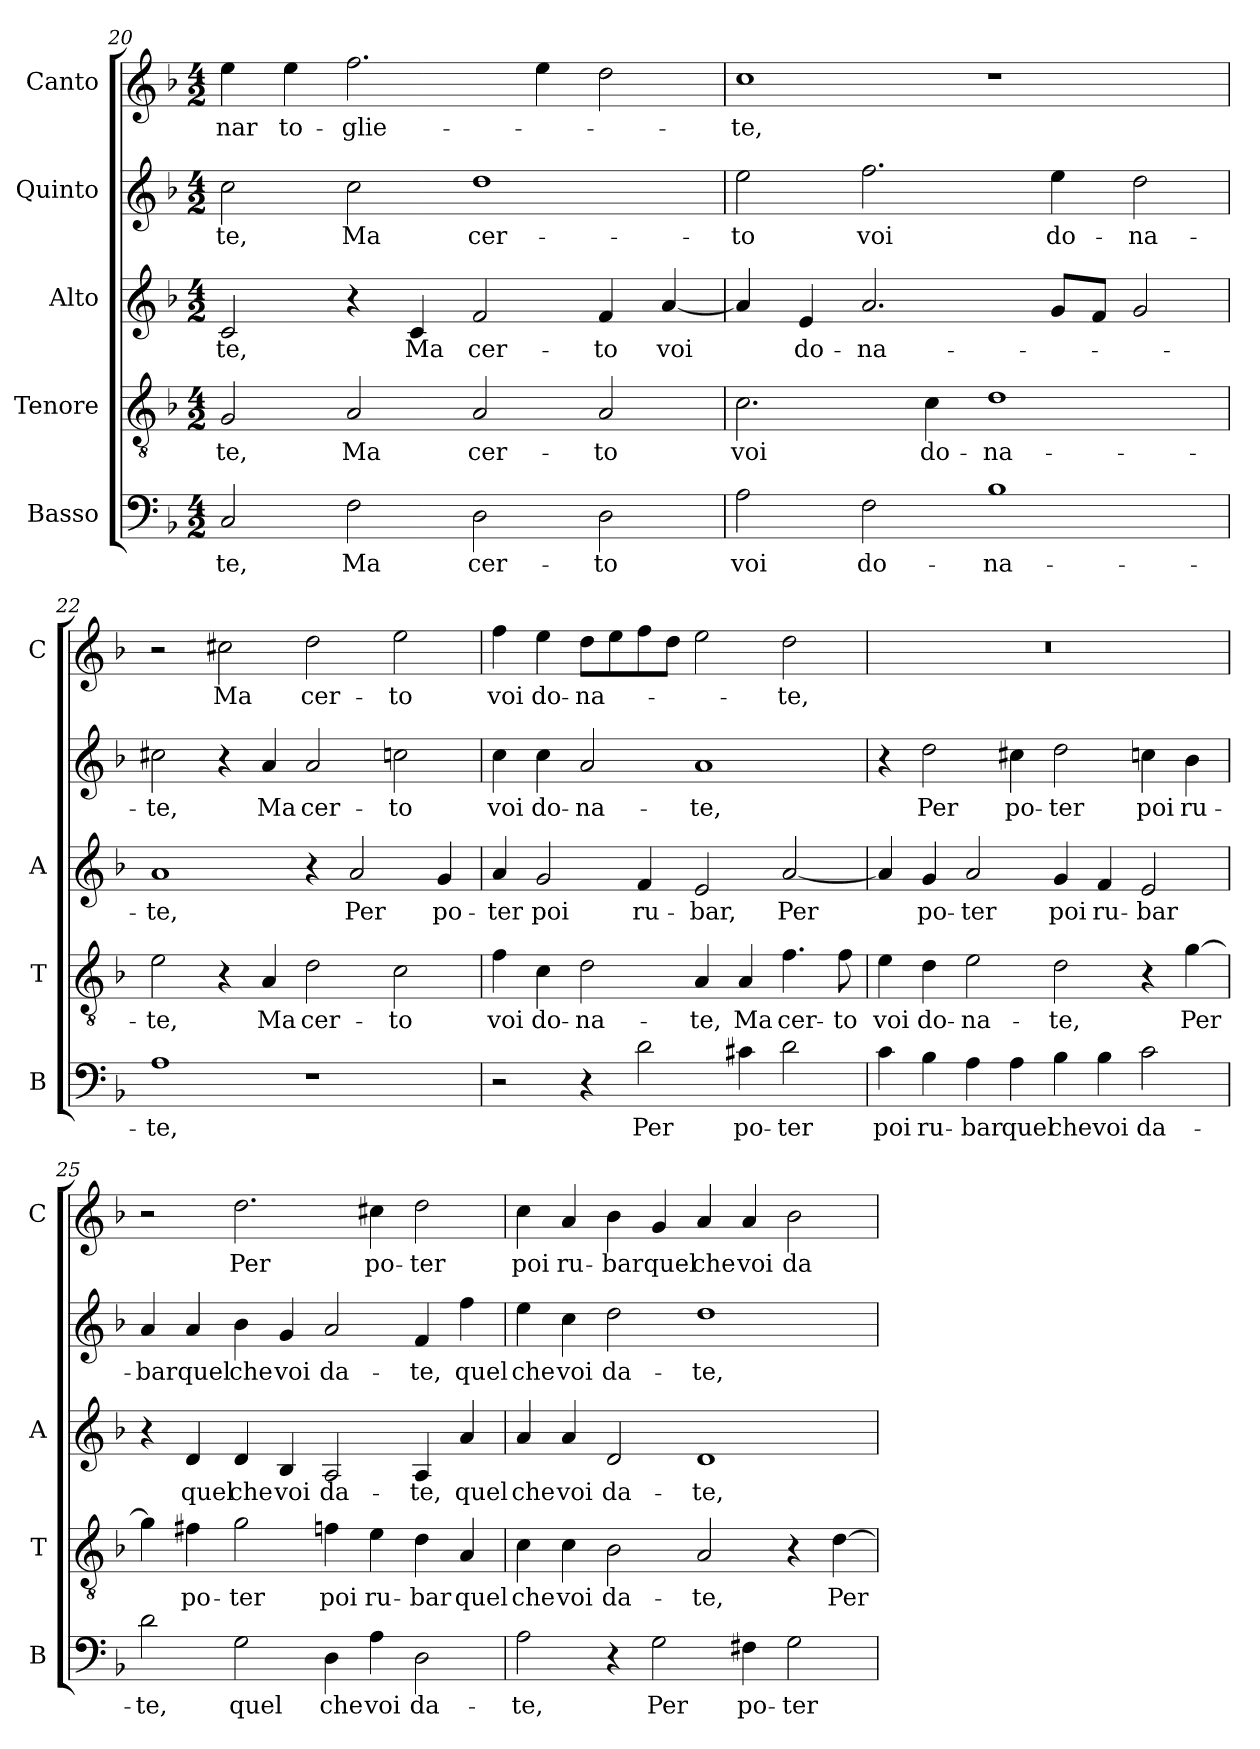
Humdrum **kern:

**kern	**text	**kern	**text	**kern	**text	**kern	**text	**kern	**text
*part5	*part5	*part4	*part4	*part3	*part3	*part2	*part2	*part1	*part1
*staff5	*staff5	*staff4	*staff4	*staff3	*staff3	*staff2	*staff2	*staff1	*staff1
*I"Basso	*	*I"Tenore	*	*I"Alto	*	*I"Quinto	*	*I"Canto	*
*I'B	*	*I'T	*	*I'A	*	*	*	*I'C	*
!!LO:PB:g=z
*clefF4	*	*clefGv2	*	*clefG2	*	*clefG2	*	*clefG2	*
*k[b-]	*	*k[b-]	*	*k[b-]	*	*k[b-]	*	*k[b-]	*
*F:	*	*F:	*	*F:	*	*F:	*	*F:	*
*M4/2	*	*M4/2	*	*M4/2	*	*M4/2	*	*M4/2	*
=20	=20	=20	=20	=20	=20	=20	=20	=20	=20
!	!LO:LY:b	!	!LO:LY:b	!	!LO:LY:b	!	!LO:LY:b	!	!LO:LY:b
2C/	-te,	2G/	-te,	2c/	-te,	2cc\	-te,	4ee\	-nar
!	!	!	!	!	!	!	!	!	!LO:LY:b
.	.	.	.	.	.	.	.	4ee\	to-
!	!LO:LY:b	!	!LO:LY:b	!	!	!	!LO:LY:b	!	!LO:LY:b
2F\	Ma	2A/	Ma	4r	.	2cc\	Ma	2.ff\	-glie-
!	!	!	!	!	!LO:LY:b	!	!	!	!
.	.	.	.	4c/	Ma	.	.	.	.
!	!LO:LY:b	!	!LO:LY:b	!	!LO:LY:b	!	!LO:LY:b	!	!
2D\	cer-	2A/	cer-	2f/	cer-	1dd	cer-	.	.
.	.	.	.	.	.	.	.	4ee\	.
!	!LO:LY:b	!	!LO:LY:b	!	!LO:LY:b	!	!	!	!
2D\	-to	2A/	-to	4f/	-to	.	.	2dd\	.
!	!	!	!	!	!LO:LY:b	!	!	!	!
.	.	.	.	[4a/	voi	.	.	.	.
=21	=21	=21	=21	=21	=21	=21	=21	=21	=21
!	!LO:LY:b	!	!LO:LY:b	!	!	!	!LO:LY:b	!	!LO:LY:b
2A\	voi	2.c\	voi	4a/]	.	2ee\	-to	1cc	-te,
!	!	!	!	!	!LO:LY:b	!	!	!	!
.	.	.	.	4e/	do-	.	.	.	.
!	!LO:LY:b	!	!	!	!LO:LY:b	!	!LO:LY:b	!	!
2F\	do-	.	.	2.a/	-na-	2.ff\	voi	.	.
!	!	!	!LO:LY:b	!	!	!	!	!	!
.	.	4c\	do-	.	.	.	.	.	.
!	!LO:LY:b	!	!LO:LY:b	!	!	!	!	!	!
1B-	-na-	1d	-na-	.	.	.	.	1r	.
!	!	!	!	!	!	!	!LO:LY:b	!	!
.	.	.	.	8g/L	.	4ee\	do-	.	.
.	.	.	.	8f/J	.	.	.	.	.
!	!	!	!	!	!	!	!LO:LY:b	!	!
.	.	.	.	2g/	.	2dd\	-na-	.	.
=22	=22	=22	=22	=22	=22	=22	=22	=22	=22
!	!LO:LY:b	!	!LO:LY:b	!	!LO:LY:b	!	!LO:LY:b	!	!
1A	-te,	2e\	-te,	1a	-te,	2cc#X\	-te,	2r	.
!	!	!	!	!	!	!	!	!	!LO:LY:b
.	.	4r	.	.	.	4r	.	2cc#X\	Ma
!	!	!	!LO:LY:b	!	!	!	!LO:LY:b	!	!
.	.	4A/	Ma	.	.	4a/	Ma	.	.
!	!	!	!LO:LY:b	!	!	!	!LO:LY:b	!	!LO:LY:b
1r	.	2d\	cer-	4r	.	2a/	cer-	2dd\	cer-
!	!	!	!	!	!LO:LY:b	!	!	!	!
.	.	.	.	2a/	Per	.	.	.	.
!	!	!	!LO:LY:b	!	!	!	!LO:LY:b	!	!LO:LY:b
.	.	2c\	-to	.	.	2ccn\	-to	2ee\	-to
!	!	!	!	!	!LO:LY:b	!	!	!	!
.	.	.	.	4g/	po-	.	.	.	.
=23	=23	=23	=23	=23	=23	=23	=23	=23	=23
!	!	!	!LO:LY:b	!	!LO:LY:b	!	!LO:LY:b	!	!LO:LY:b
2r	.	4f\	voi	4a/	-ter	4cc\	voi	4ff\	voi
!	!	!	!LO:LY:b	!	!LO:LY:b	!	!LO:LY:b	!	!LO:LY:b
.	.	4c\	do-	2g/	poi	4cc\	do-	4ee\	do-
!	!	!	!LO:LY:b	!	!	!	!LO:LY:b	!	!LO:LY:b
4r	.	2d\	-na-	.	.	2a/	-na-	8dd\L	-na-
.	.	.	.	.	.	.	.	8ee\	.
!	!LO:LY:b	!	!	!	!LO:LY:b	!	!	!	!
2d\	Per	.	.	4f/	ru-	.	.	8ff\	.
.	.	.	.	.	.	.	.	8dd\J	.
!	!	!	!LO:LY:b	!	!LO:LY:b	!	!LO:LY:b	!	!
.	.	4A/	-te,	2e/	-bar,	1a	-te,	2ee\	.
!	!LO:LY:b	!	!LO:LY:b	!	!	!	!	!	!
4c#X\	po-	4A/	Ma	.	.	.	.	.	.
!	!LO:LY:b	!	!LO:LY:b	!	!LO:LY:b	!	!	!	!LO:LY:b
2d\	-ter	4.f\	cer-	[2a/	Per	.	.	2dd\	-te,
!	!	!	!LO:LY:b	!	!	!	!	!	!
.	.	8f\	-to	.	.	.	.	.	.
!!LO:LB:g=z
=24	=24	=24	=24	=24	=24	=24	=24	=24	=24
!	!LO:LY:b	!	!LO:LY:b	!	!	!	!	!	!
4c\	poi	4e\	voi	4a/]	.	4r	.	0r	.
!	!LO:LY:b	!	!LO:LY:b	!	!LO:LY:b	!	!LO:LY:b	!	!
4B-\	ru-	4d\	do-	4g/	po-	2dd\	Per	.	.
!	!LO:LY:b	!	!LO:LY:b	!	!LO:LY:b	!	!	!	!
4A\	-bar	2e\	-na-	2a/	-ter	.	.	.	.
!	!LO:LY:b	!	!	!	!	!	!LO:LY:b	!	!
4A\	quel	.	.	.	.	4cc#X\	po-	.	.
!	!LO:LY:b	!	!LO:LY:b	!	!LO:LY:b	!	!LO:LY:b	!	!
4B-\	che	2d\	-te,	4g/	poi	2dd\	-ter	.	.
!	!LO:LY:b	!	!	!	!LO:LY:b	!	!	!	!
4B-\	voi	.	.	4f/	ru-	.	.	.	.
!	!LO:LY:b	!	!	!	!LO:LY:b	!	!LO:LY:b	!	!
2c\	da-	4r	.	2e/	-bar	4ccn\	poi	.	.
!	!	!	!LO:LY:b	!	!	!	!LO:LY:b	!	!
.	.	[4g\	Per	.	.	4b-\	ru-	.	.
=25	=25	=25	=25	=25	=25	=25	=25	=25	=25
!	!LO:LY:b	!	!	!	!	!	!LO:LY:b	!	!
2d\	-te,	4g\]	.	4r	.	4a/	-bar	2r	.
!	!	!	!LO:LY:b	!	!LO:LY:b	!	!LO:LY:b	!	!
.	.	4f#X\	po-	4d/	quel	4a/	quel	.	.
!	!LO:LY:b	!	!LO:LY:b	!	!LO:LY:b	!	!LO:LY:b	!	!LO:LY:b
2G\	quel	2g\	-ter	4d/	che	4b-\	che	2.dd\	Per
!	!	!	!	!	!LO:LY:b	!	!LO:LY:b	!	!
.	.	.	.	4B-/	voi	4g/	voi	.	.
!	!LO:LY:b	!	!LO:LY:b	!	!LO:LY:b	!	!LO:LY:b	!	!
4D\	che	4fn\	poi	2A/	da-	2a/	da-	.	.
!	!LO:LY:b	!	!LO:LY:b	!	!	!	!	!	!LO:LY:b
4A\	voi	4e\	ru-	.	.	.	.	4cc#X\	po-
!	!LO:LY:b	!	!LO:LY:b	!	!LO:LY:b	!	!LO:LY:b	!	!LO:LY:b
2D\	da-	4d\	-bar	4A/	-te,	4f/	-te,	2dd\	-ter
!	!	!	!LO:LY:b	!	!LO:LY:b	!	!LO:LY:b	!	!
.	.	4A/	quel	4a/	quel	4ff\	quel	.	.
=26	=26	=26	=26	=26	=26	=26	=26	=26	=26
!	!LO:LY:b	!	!LO:LY:b	!	!LO:LY:b	!	!LO:LY:b	!	!LO:LY:b
2A\	-te,	4c\	che	4a/	che	4ee\	che	4cc\	poi
!	!	!	!LO:LY:b	!	!LO:LY:b	!	!LO:LY:b	!	!LO:LY:b
.	.	4c\	voi	4a/	voi	4cc\	voi	4a/	ru-
!	!	!	!LO:LY:b	!	!LO:LY:b	!	!LO:LY:b	!	!LO:LY:b
4r	.	2B-\	da-	2d/	da-	2dd\	da-	4b-\	-bar
!	!LO:LY:b	!	!	!	!	!	!	!	!LO:LY:b
2G\	Per	.	.	.	.	.	.	4g/	quel
!	!	!	!LO:LY:b	!	!LO:LY:b	!	!LO:LY:b	!	!LO:LY:b
.	.	2A/	-te,	1d	-te,	1dd	-te,	4a/	che
!	!LO:LY:b	!	!	!	!	!	!	!	!LO:LY:b
4F#X\	po-	.	.	.	.	.	.	4a/	voi
!	!LO:LY:b	!	!	!	!	!	!	!	!LO:LY:b
2G\	-ter	4r	.	.	.	.	.	2b-\	da-
!	!	!	!LO:LY:b	!	!	!	!	!	!
.	.	[4d\	Per	.	.	.	.	.	.
=	=	=	=	=	=	=	=	=	=
*-	*-	*-	*-	*-	*-	*-	*-	*-	*-
